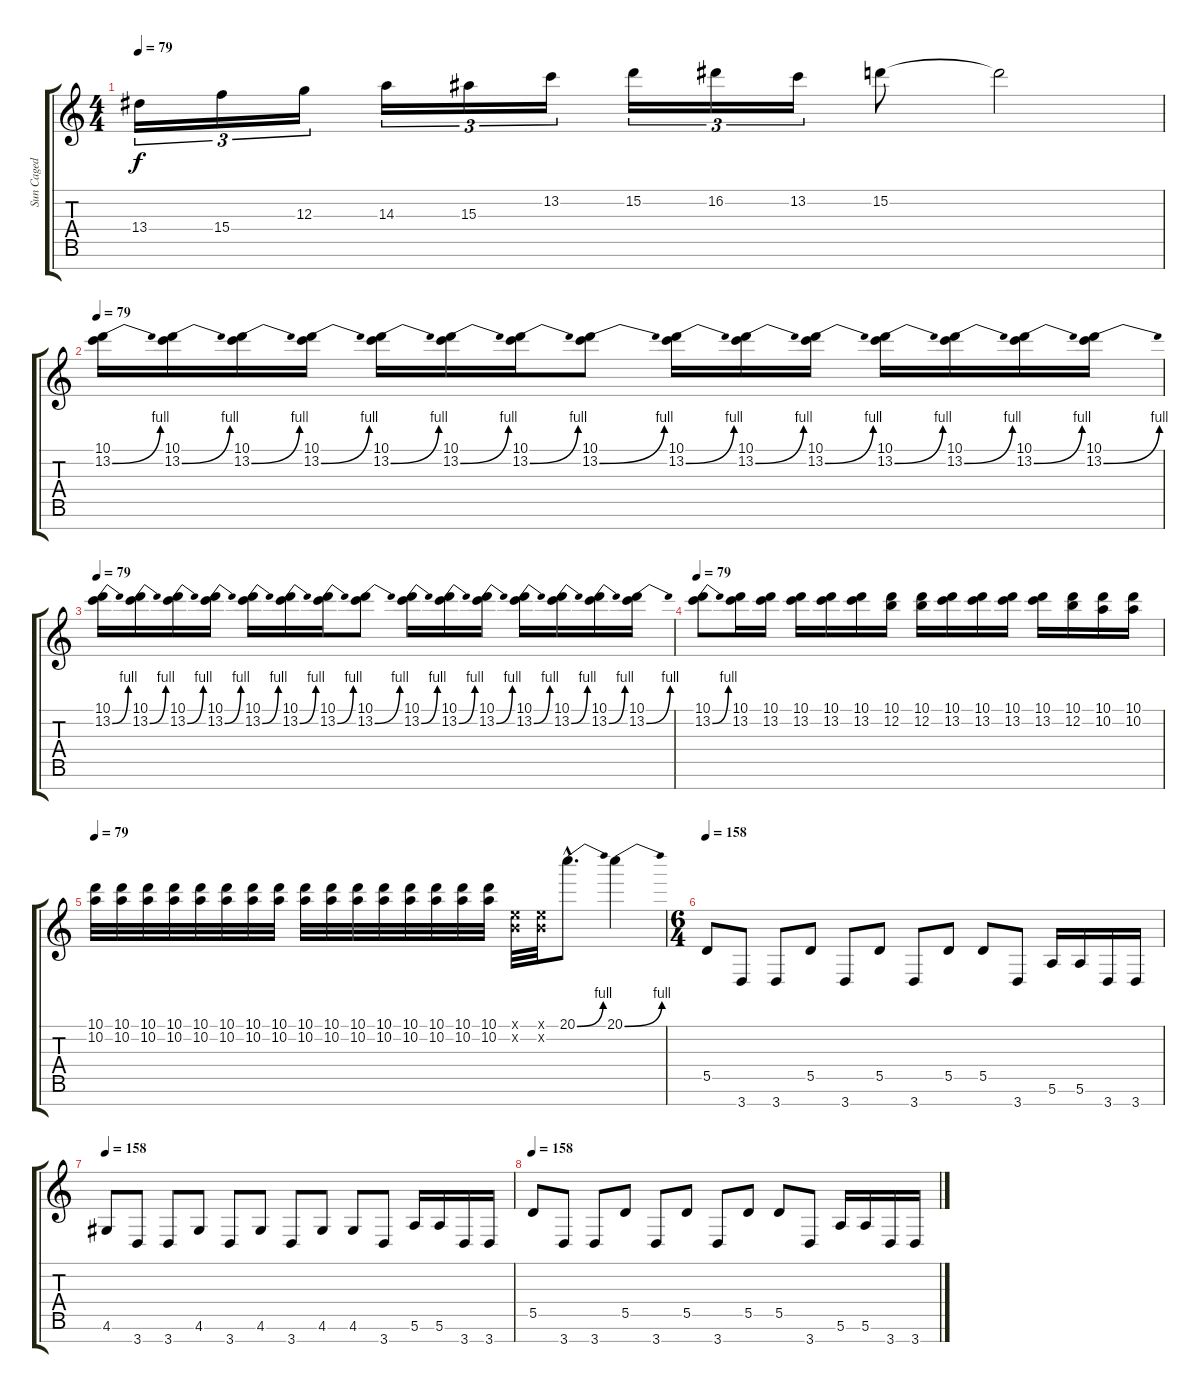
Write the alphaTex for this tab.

\track ("Sun Caged" "Sun Caged") {instrument distortionguitar}
\staff {score tabs}
\tuning (E4 B3 G3 D3 A2 E2 B1) {hide}
\ts (4 4)
\tempo 79
\clef g2
\ks c
13.4.16{tu (3 2) dy f} 15.4.16{tu (3 2)} 12.3.16{tu (3 2)} 14.3.16{tu (3 2)} 15.3.16{tu (3 2)} 13.2.16{tu (3 2)} 15.2.16{tu (3 2)} 16.2.16{tu (3 2)} 13.2.16{tu (3 2)} 15.2.8 15.2{t}.2 |
\tempo 79
(10.1 13.2{be (bend 0 0 60 4)}).16 (10.1 13.2{be (bend 0 0 60 4)}).16 (10.1 13.2{be (bend 0 0 60 4)}).16 (10.1 13.2{be (bend 0 0 60 4)}).16 (10.1 13.2{be (bend 0 0 60 4)}).16 (10.1 13.2{be (bend 0 0 60 4)}).16 (10.1 13.2{be (bend 0 0 60 4)}).16 (10.1 13.2{be (bend 0 0 60 4)}).8 (10.1 13.2{be (bend 0 0 60 4)}).16 (10.1 13.2{be (bend 0 0 60 4)}).16 (10.1 13.2{be (bend 0 0 60 4)}).16 (10.1 13.2{be (bend 0 0 60 4)}).16 (10.1 13.2{be (bend 0 0 60 4)}).16 (10.1 13.2{be (bend 0 0 60 4)}).16 (10.1 13.2{be (bend 0 0 60 4)}).16 |
\tempo 79
(10.1 13.2{be (bend 0 0 60 4)}).16 (10.1 13.2{be (bend 0 0 60 4)}).16 (10.1 13.2{be (bend 0 0 60 4)}).16 (10.1 13.2{be (bend 0 0 60 4)}).16 (10.1 13.2{be (bend 0 0 60 4)}).16 (10.1 13.2{be (bend 0 0 60 4)}).16 (10.1 13.2{be (bend 0 0 60 4)}).16 (10.1 13.2{be (bend 0 0 60 4)}).8 (10.1 13.2{be (bend 0 0 60 4)}).16 (10.1 13.2{be (bend 0 0 60 4)}).16 (10.1 13.2{be (bend 0 0 60 4)}).16 (10.1 13.2{be (bend 0 0 60 4)}).16 (10.1 13.2{be (bend 0 0 60 4)}).16 (10.1 13.2{be (bend 0 0 60 4)}).16 (10.1 13.2{be (bend 0 0 60 4)}).16 |
\tempo 79
(10.1 13.2{be (bend 0 0 60 4)}).8 (10.1 13.2).16 (10.1 13.2).16 (10.1 13.2).16 (10.1 13.2).16 (10.1 13.2).16 (10.1 12.2).16 (10.1 12.2).16 (10.1 13.2).16 (10.1 13.2).16 (10.1 13.2).16 (10.1 13.2).16 (10.1 12.2).16 (10.1 10.2).16 (10.1 10.2).16 |
\tempo 79
(10.1 10.2).32 (10.1 10.2).32 (10.1 10.2).32 (10.1 10.2).32 (10.1 10.2).32 (10.1 10.2).32 (10.1 10.2).32 (10.1 10.2).32 (10.1 10.2).32 (10.1 10.2).32 (10.1 10.2).32 (10.1 10.2).32 (10.1 10.2).32 (10.1 10.2).32 (10.1 10.2).32 (10.1 10.2).32 (0.1{x} 0.2{x}).32 (0.1{x} 0.2{x}).32 20.1{be (bend 0 0 60 4) hac}.8{d} 20.1{be (bend 0 0 60 4)}.4 |
\ts (6 4)
\tempo 158
5.5.8 3.7.8 3.7.8 5.5.8 3.7.8 5.5.8 3.7.8 5.5.8 5.5.8 3.7.8 5.6.16 5.6.16 3.7.16 3.7.16 |
\tempo 158
4.6.8 3.7.8 3.7.8 4.6.8 3.7.8 4.6.8 3.7.8 4.6.8 4.6.8 3.7.8 5.6.16 5.6.16 3.7.16 3.7.16 |
\tempo 158
5.5.8 3.7.8 3.7.8 5.5.8 3.7.8 5.5.8 3.7.8 5.5.8 5.5.8 3.7.8 5.6.16 5.6.16 3.7.16 3.7.16
